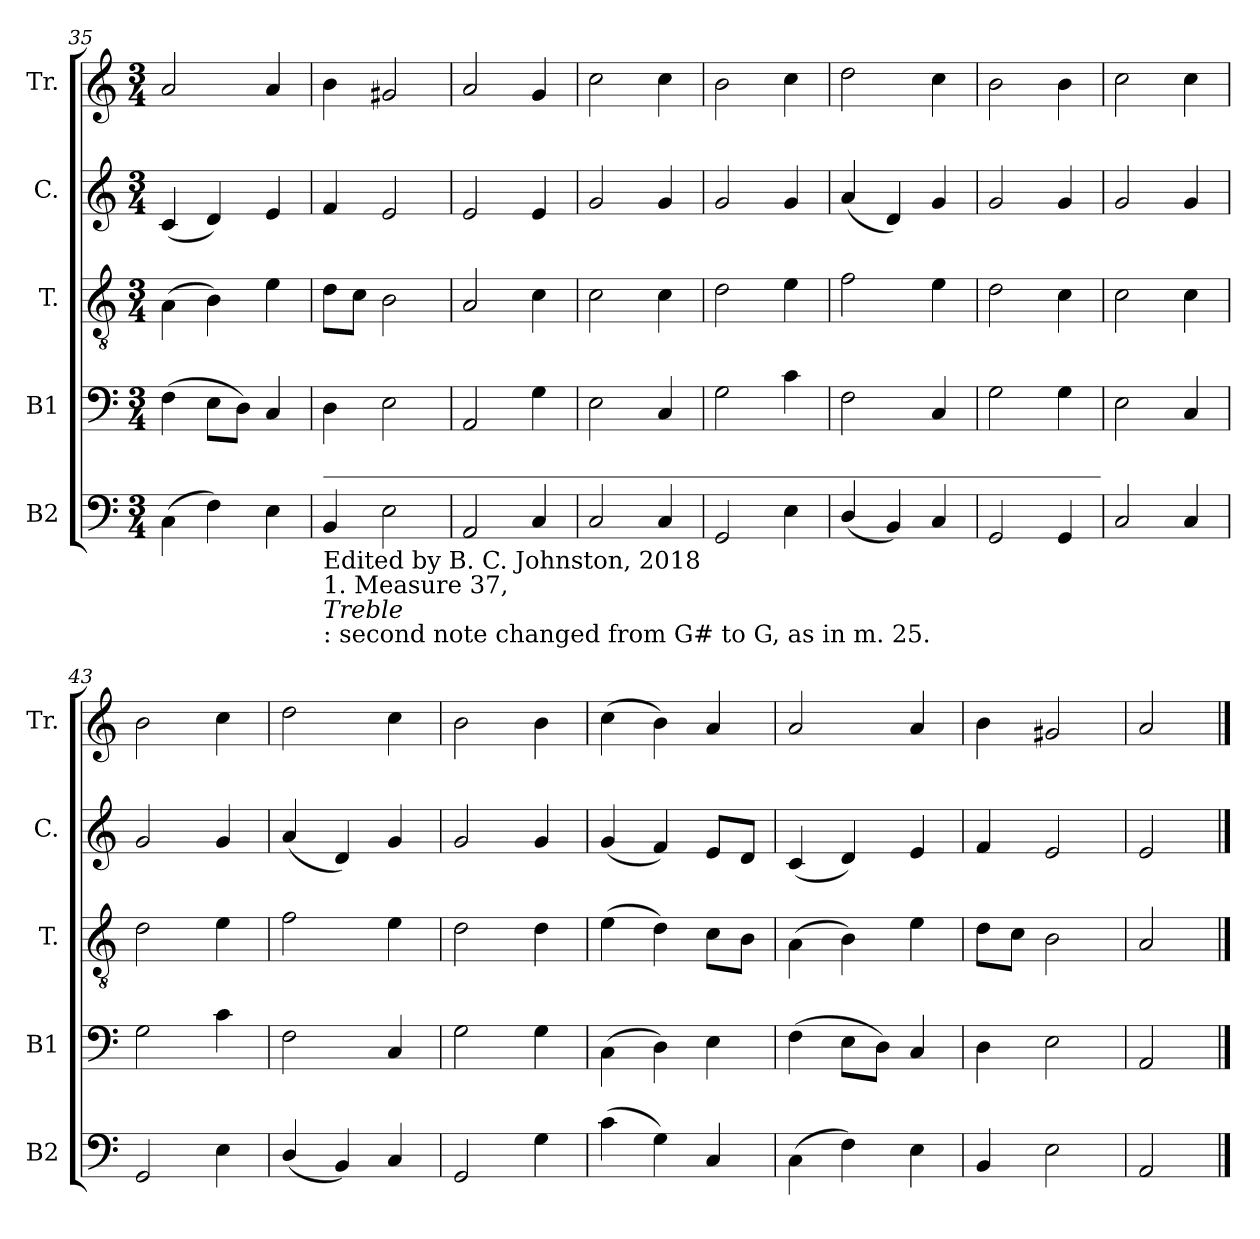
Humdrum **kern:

**kern	**kern	**kern	**kern	**kern
*part5	*part4	*part3	*part2	*part1
*staff5	*staff4	*staff3	*staff2	*staff1
*I"B2	*I"B1	*I"T.	*I"C.	*I"Tr.
*I'B2	*I'B1	*I'T.	*I'C.	*I'Tr.
*clefF4	*clefF4	*clefGv2	*clefG2	*clefG2
*k[]	*k[]	*k[]	*k[]	*k[]
*M3/4	*M3/4	*M3/4	*M3/4	*M3/4
=35	=35	=35	=35	=35
(4C!\	(4F!\	(4A!\	(4c!/	2a!/
4F!\)	8E!\L	4B!\)	4d!/)	.
.	8D!\J)	.	.	.
4E!\	4C!/	4e!\	4e!/	4a!/
=36	=36	=36	=36	=36
!LO:TX:a:t=________________________________________________________________	!	!	!	!
!LO:TX:b:t=Edited by B. C. Johnston, 2018	!	!	!	!
!LO:TX:b:t=1. Measure 37,	!	!	!	!
!LO:TX:b:i:t=Treble	!	!	!	!
!LO:TX:b:t=&colon; second note changed from G# to G, as in m. 25.	!	!	!	!
4BB!/	4D!\	8d!\L	4f!/	4b!\
.	.	8c!\J	.	.
2E!\	2E!\	2B!\	2e!/	2g#X!/
=37	=37	=37	=37	=37
2AA!/	2AA!/	2A!/	2e!/	2a!/
4C!/	4G!\	4c!\	4e!/	4g!/
=38	=38	=38	=38	=38
2C!/	2E!\	2c!\	2g!/	2cc!\
4C!/	4C!/	4c!\	4g!/	4cc!\
=39	=39	=39	=39	=39
2GG!/	2G!\	2d!\	2g!/	2b!\
4E!\	4c!\	4e!\	4g!/	4cc!\
=40	=40	=40	=40	=40
(4D!/	2F!\	2f!\	(4a!/	2dd!\
4BB!/)	.	.	4d!/)	.
4C!/	4C!/	4e!\	4g!/	4cc!\
=41	=41	=41	=41	=41
2GG!/	2G!\	2d!\	2g!/	2b!\
4GG!/	4G!\	4c!\	4g!/	4b!\
=42	=42	=42	=42	=42
2C!/	2E!\	2c!\	2g!/	2cc!\
4C!/	4C!/	4c!\	4g!/	4cc!\
=43	=43	=43	=43	=43
2GG!/	2G!\	2d!\	2g!/	2b!\
4E!\	4c!\	4e!\	4g!/	4cc!\
=44	=44	=44	=44	=44
(4D!/	2F!\	2f!\	(4a!/	2dd!\
4BB!/)	.	.	4d!/)	.
4C!/	4C!/	4e!\	4g!/	4cc!\
=45	=45	=45	=45	=45
2GG!/	2G!\	2d!\	2g!/	2b!\
4G!\	4G!\	4d!\	4g!/	4b!\
=46	=46	=46	=46	=46
(4c!\	(4C!\	(4e!\	(4g!/	(4cc!\
4G!\)	4D!\)	4d!\)	4f!/)	4b!\)
4C!/	4E!\	8c!\L	8e!/L	4a!/
.	.	8B!\J	8d!/J	.
=47	=47	=47	=47	=47
(4C!\	(4F!\	(4A!\	(4c!/	2a!/
4F!\)	8E!\L	4B!\)	4d!/)	.
.	8D!\J)	.	.	.
4E!\	4C!/	4e!\	4e!/	4a!/
=48	=48	=48	=48	=48
4BB!/	4D!\	8d!\L	4f!/	4b!\
.	.	8c!\J	.	.
2E!\	2E!\	2B!\	2e!/	2g#X!/
=49	=49	=49	=49	=49
2AA!/	2AA!/	2A!/	2e!/	2a!/
==	==	==	==	==
*-	*-	*-	*-	*-
